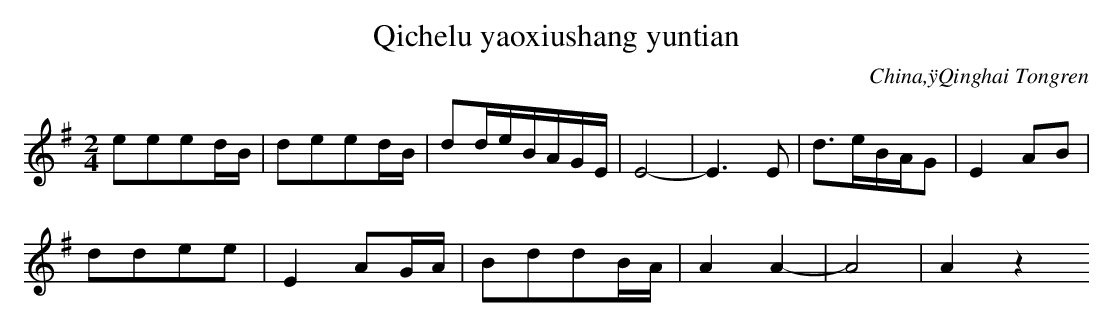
X:1
T: Qichelu yaoxiushang yuntian
O: China,ÿQinghai Tongren
M: 2/4
L: 1/16
K: G
e2e2e2dB | d2e2e2dB | d2deBAGE | E8- | E6E2 | d3eBAG2 | E4A2B2 |
d2d2e2e2 | E4A2GA | B2d2d2BA | A4A4- | A8 | A4z4
